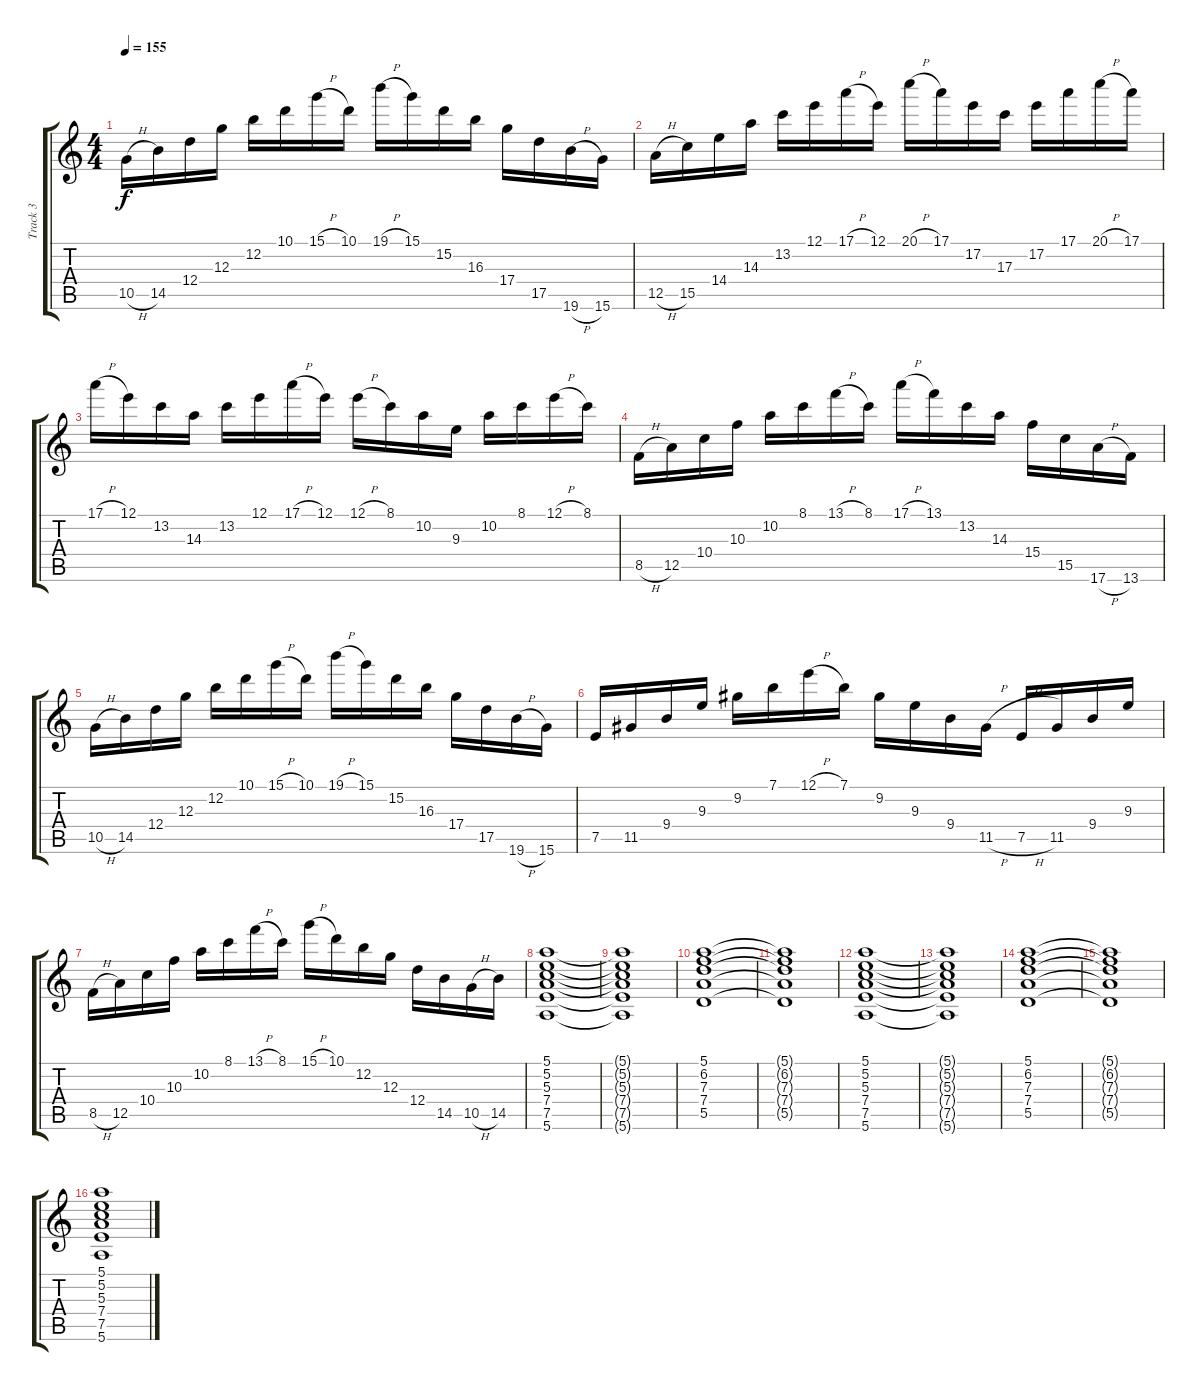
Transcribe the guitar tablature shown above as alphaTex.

\track ("Track 3" "Track 3") {instrument overdrivenguitar}
\staff {score tabs}
\tuning (E4 B3 G3 D3 A2 E2) {hide}
\ts (4 4)
\tempo 155
\clef g2
\ks c
10.5{h}.16{dy f} 14.5.16 12.4.16 12.3.16 12.2.16 10.1.16 15.1{h}.16 10.1.16 19.1{h}.16 15.1.16 15.2.16 16.3.16 17.4.16 17.5.16 19.6{h}.16 15.6.16 |
12.5{h}.16 15.5.16 14.4.16 14.3.16 13.2.16 12.1.16 17.1{h}.16 12.1.16 20.1{h}.16 17.1.16 17.2.16 17.3.16 17.2.16 17.1.16 20.1{h}.16 17.1.16 |
17.1{h}.16 12.1.16 13.2.16 14.3.16 13.2.16 12.1.16 17.1{h}.16 12.1.16 12.1{h}.16 8.1.16 10.2.16 9.3.16 10.2.16 8.1.16 12.1{h}.16 8.1.16 |
8.5{h}.16 12.5.16 10.4.16 10.3.16 10.2.16 8.1.16 13.1{h}.16 8.1.16 17.1{h}.16 13.1.16 13.2.16 14.3.16 15.4.16 15.5.16 17.6{h}.16 13.6.16 |
10.5{h}.16 14.5.16 12.4.16 12.3.16 12.2.16 10.1.16 15.1{h}.16 10.1.16 19.1{h}.16 15.1.16 15.2.16 16.3.16 17.4.16 17.5.16 19.6{h}.16 15.6.16 |
7.5.16 11.5.16 9.4.16 9.3.16 9.2.16 7.1.16 12.1{h}.16 7.1.16 9.2.16 9.3.16 9.4.16 11.5{h}.16 7.5{h}.16 11.5.16 9.4.16 9.3.16 |
8.5{h}.16 12.5.16 10.4.16 10.3.16 10.2.16 8.1.16 13.1{h}.16 8.1.16 15.1{h}.16 10.1.16 12.2.16 12.3.16 12.4.16 14.5.16 10.5{h}.16 14.5.16 |
(5.1 5.2 5.3 7.4 7.5 5.6).1{volume 9 balance 8} |
(5.1{t} 5.2{t} 5.3{t} 7.4{t} 7.5{t} 5.6{t}).1 |
(5.1 6.2 7.3 7.4 5.5).1 |
(5.1{t} 6.2{t} 7.3{t} 7.4{t} 5.5{t}).1 |
(5.1 5.2 5.3 7.4 7.5 5.6).1 |
(5.1{t} 5.2{t} 5.3{t} 7.4{t} 7.5{t} 5.6{t}).1 |
(5.1 6.2 7.3 7.4 5.5).1 |
(5.1{t} 6.2{t} 7.3{t} 7.4{t} 5.5{t}).1 |
(5.1 5.2 5.3 7.4 7.5 5.6).1
